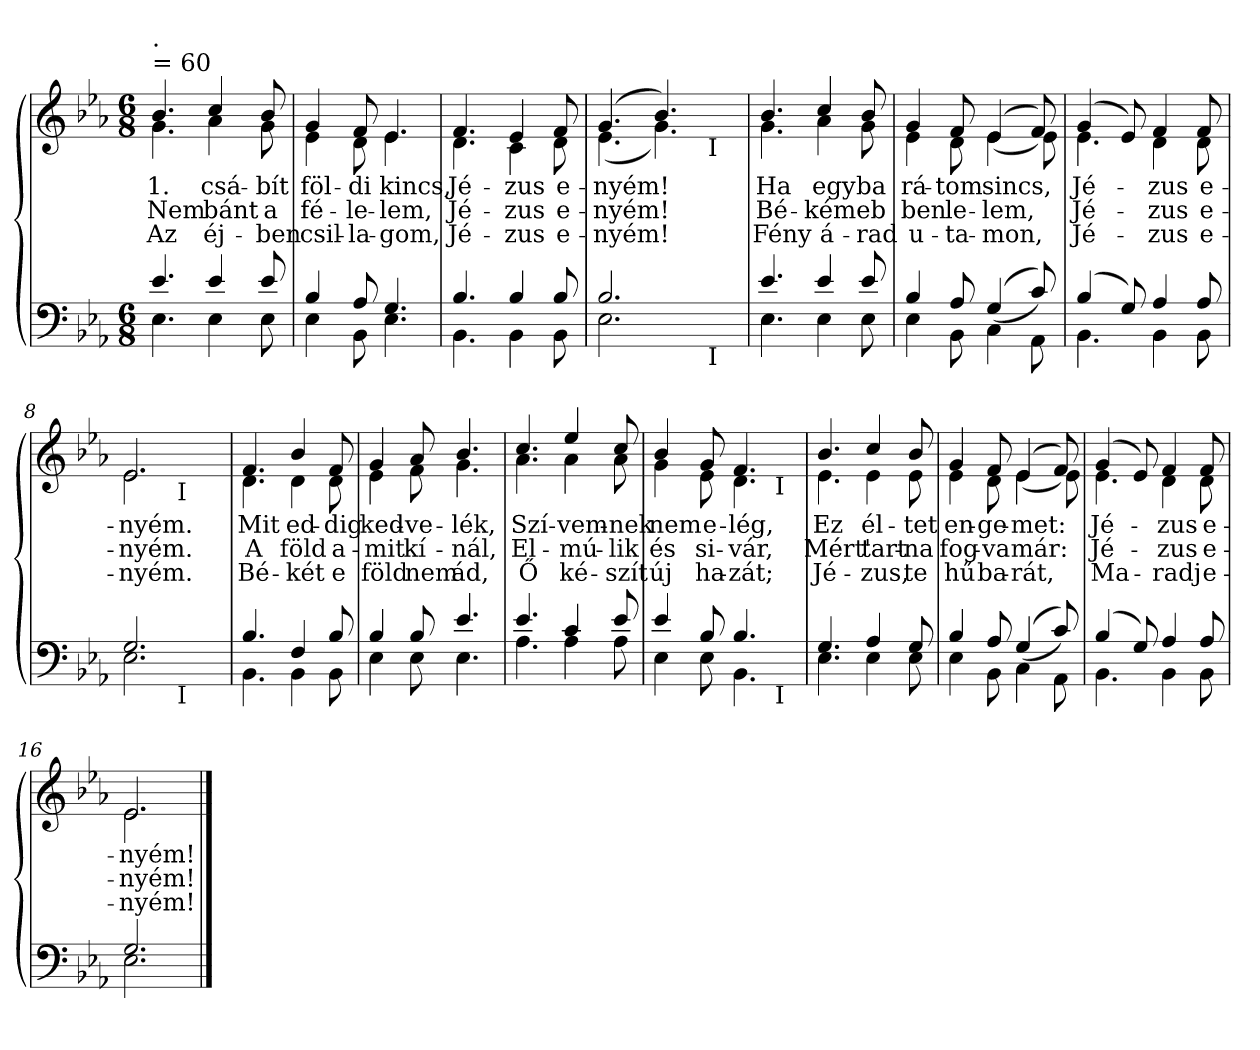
**kern	**kern	**text	**text	**text
*part2	*part1	*part1	*part1	*part1
*staff2	*staff1	*staff1	*staff1	*staff1
*clefF4	*clefG2	*	*	*
*k[b-e-a-]	*k[b-e-a-]	*	*	*
*E-:	*E-:	*	*	*
*M6/8	*M6/8	*	*	*
=1	=1	=1	=1	=1
*^	*^	*	*	*
!	!	!LO:TX:a:t== 60	!	!	!	!
!	!	!LO:TX:a:t=.	!	!	!	!
!	!	!	!	!LO:LY:b	!LO:LY:b	!LO:LY:b
4.e-/	4.E-\	4.b-/	4.g\	1.	Nem	Az
!	!	!	!	!LO:LY:b	!LO:LY:b	!LO:LY:b
4e-/	4E-\	4cc/	4a-\	csá-	bánt	éj-
!	!	!	!	!LO:LY:b	!LO:LY:b	!LO:LY:b
8e-/	8E-\	8b-/	8g\	-bít	a	-ben
=2	=2	=2	=2	=2	=2	=2
!	!	!	!	!LO:LY:b	!LO:LY:b	!LO:LY:b
4B-/	4E-\	4g/	4e-\	föl-	fé-	csil-
!	!	!	!	!LO:LY:b	!LO:LY:b	!LO:LY:b
8A-/	8BB-\	8f/	8d\	-di	-le-	-la-
!	!	!	!	!LO:LY:b	!LO:LY:b	!LO:LY:b
4.G/	4.E-\	4.e-/	4.e-\	kincs,	-lem,	-gom,
=3	=3	=3	=3	=3	=3	=3
!	!	!	!	!LO:LY:b	!LO:LY:b	!LO:LY:b
4.B-/	4.BB-\	4.f/	4.d\	Jé-	Jé-	Jé-
!	!	!	!	!LO:LY:b	!LO:LY:b	!LO:LY:b
4B-/	4BB-\	4e-/	4c\	-zus	-zus	-zus
!	!	!	!	!LO:LY:b	!LO:LY:b	!LO:LY:b
8B-/	8BB-\	8f/	8d\	e-	e-	e-
=4	=4	=4	=4	=4	=4	=4
!	!	!	!	!LO:LY:b	!LO:LY:b	!LO:LY:b
*	*^	*	*^	*	*	*
2.B-/	2.E-\	2ryy	(>4.g/	(<4.e-\	2ryy	-nyém!	-nyém!	-nyém!
.	.	.	4.b-/)	4.g\)	.	.	.	.
.	.	16.ryy	.	.	16.ryy	.	.	.
!	!	!	!	!	!LO:TX:b:t=I	!	!	!
!	!	!LO:TX:b:t=I	!	!	!	!	!	!
.	.	8ryy	.	.	8ryy	.	.	.
.	.	32ryy	.	.	32ryy	.	.	.
*	*v	*v	*	*	*	*	*	*
*	*	*	*v	*v	*	*	*
=5	=5	=5	=5	=5	=5	=5
*	*^	*	*^	*	*	*
!	!	!	!	!	!	!LO:LY:b	!LO:LY:b	!LO:LY:b
*	*v	*v	*	*	*	*	*	*
*	*	*	*v	*v	*	*	*
4.e-/	4.E-\	4.b-/	4.g\	Ha	Bé-	Fény
!	!	!	!	!LO:LY:b	!LO:LY:b	!LO:LY:b
4e-/	4E-\	4cc/	4a-\	egy	-kém	á-
!	!	!	!	!LO:LY:b	!LO:LY:b	!LO:LY:b
8e-/	8E-\	8b-/	8g\	ba­	eb­	-rad
!!LO:LB:g=z	!!
=6	=6	=6	=6	=6	=6	=6
!	!	!	!	!LO:LY:b	!LO:LY:b	!LO:LY:b
4B-/	4E-\	4g/	4e-\	rá-	ben	u-
!	!	!	!	!LO:LY:b	!LO:LY:b	!LO:LY:b
8A-/	8BB-\	8f/	8d\	-tom	le-	-ta-
!	!	!	!	!LO:LY:b	!LO:LY:b	!LO:LY:b
(<(>4G/	4C\	(<(>4e-/	4e-\	sincs,	-lem,	-mon,
8c/))	8AA-\	8f/))	8e-\	.	.	.
=7	=7	=7	=7	=7	=7	=7
!	!	!	!	!LO:LY:b	!LO:LY:b	!LO:LY:b
(>4B-/	4.BB-\	(>4g/	4.e-\	Jé-	Jé-	Jé-
8G/)	.	8e-/)	.	.	.	.
!	!	!	!	!LO:LY:b	!LO:LY:b	!LO:LY:b
4A-/	4BB-\	4f/	4d\	-zus	-zus	-zus
!	!	!	!	!LO:LY:b	!LO:LY:b	!LO:LY:b
8A-/	8BB-\	8f/	8d\	e-	e-	e-
=8	=8	=8	=8	=8	=8	=8
!	!	!	!	!LO:LY:b	!LO:LY:b	!LO:LY:b
*	*^	*	*^	*	*	*
2.G/	2.E-\	4..ryy	2.e-/	2.e-\	4..ryy	-nyém.	-nyém.	-nyém.
!	!	!	!	!	!LO:TX:b:t=I	!	!	!
!	!	!LO:TX:b:t=I	!	!	!	!	!	!
.	.	4ryy	.	.	4ryy	.	.	.
.	.	16ryy	.	.	16ryy	.	.	.
*	*v	*v	*	*	*	*	*	*
*	*	*	*v	*v	*	*	*
=9	=9	=9	=9	=9	=9	=9
*	*^	*	*^	*	*	*
!	!	!	!	!	!	!LO:LY:b	!LO:LY:b	!LO:LY:b
*	*v	*v	*	*	*	*	*	*
*	*	*	*v	*v	*	*	*
4.B-/	4.BB-\	4.f/	4.d\	Mit	A	Bé-
!	!	!	!	!LO:LY:b	!LO:LY:b	!LO:LY:b
4F/	4BB-\	4b-/	4d\	ed-	föld	-két
!	!	!	!	!LO:LY:b	!LO:LY:b	!LO:LY:b
8B-/	8BB-\	8f/	8d\	-dig	a-	e
=10	=10	=10	=10	=10	=10	=10
!	!	!	!	!LO:LY:b	!LO:LY:b	!LO:LY:b
4B-/	4E-\	4g/	4e-\	ked-	-mit	föld
!	!	!	!	!LO:LY:b	!LO:LY:b	!LO:LY:b
8B-/	8E-\	8a-/	8f\	-ve-	kí-	nem
!	!	!	!	!LO:LY:b	!LO:LY:b	!LO:LY:b
4.e-/	4.E-\	4.b-/	4.g\	-lék,	-nál,	ád,
!!LO:LB:g=z	!!
=11	=11	=11	=11	=11	=11	=11
!	!	!	!	!LO:LY:b	!LO:LY:b	!LO:LY:b
4.e-/	4.A-\	4.cc/	4.a-\	Szí-	El-	Ő
!	!	!	!	!LO:LY:b	!LO:LY:b	!LO:LY:b
4c/	4A-\	4ee-/	4a-\	-vem-	-mú-	ké-
!	!	!	!	!LO:LY:b	!LO:LY:b	!LO:LY:b
8e-/	8A-\	8cc/	8a-\	-nek	-lik	-szít
=12	=12	=12	=12	=12	=12	=12
!	!	!	!	!LO:LY:b	!LO:LY:b	!LO:LY:b
*	*^	*	*^	*	*	*
4e-/	4E-\	2ryy	4b-/	4g\	2ryy	nem	és	új
!	!	!	!	!	!	!LO:LY:b	!LO:LY:b	!LO:LY:b
8B-/	8E-\	.	8g/	8e-\	.	e-	si-	ha-
!	!	!	!	!	!	!LO:LY:b	!LO:LY:b	!LO:LY:b
4.B-/	4.BB-\	.	4.f/	4.d\	.	-lég,	-vár,	-zát;
.	.	16ryy	.	.	16ryy	.	.	.
!	!	!	!	!	!LO:TX:b:t=I	!	!	!
!	!	!LO:TX:b:t=I	!	!	!	!	!	!
.	.	8.ryy	.	.	8.ryy	.	.	.
*	*v	*v	*	*	*	*	*	*
*	*	*	*v	*v	*	*	*
=13	=13	=13	=13	=13	=13	=13
*	*^	*	*^	*	*	*
!	!	!	!	!	!	!LO:LY:b	!LO:LY:b	!LO:LY:b
*	*v	*v	*	*	*	*	*	*
*	*	*	*v	*v	*	*	*
4.G/	4.E-\	4.b-/	4.e-\	Ez	Mért'	Jé-
!	!	!	!	!LO:LY:b	!LO:LY:b	!LO:LY:b
4A-/	4E-\	4cc/	4e-\	él-	tart-	-zus,
!	!	!	!	!LO:LY:b	!LO:LY:b	!LO:LY:b
8G/	8E-\	8b-/	8e-\	-tet	-na	te
=14	=14	=14	=14	=14	=14	=14
!	!	!	!	!LO:LY:b	!LO:LY:b	!LO:LY:b
4B-/	4E-\	4g/	4e-\	en-	fog-	hű
!	!	!	!	!LO:LY:b	!LO:LY:b	!LO:LY:b
8A-/	8BB-\	8f/	8d\	-ge-	-va	ba-
!	!	!	!	!LO:LY:b	!LO:LY:b	!LO:LY:b
(<(>4G/	4C\	(<(>4e-/	4e-\	-met:	már:	-rát,
8c/))	8AA-\	8f/))	8e-\	.	.	.
=15	=15	=15	=15	=15	=15	=15
!	!	!	!	!LO:LY:b	!LO:LY:b	!LO:LY:b
(>4B-/	4.BB-\	(>4g/	4.e-\	Jé-	Jé-	Ma-
8G/)	.	8e-/)	.	.	.	.
!	!	!	!	!LO:LY:b	!LO:LY:b	!LO:LY:b
4A-/	4BB-\	4f/	4d\	-zus	-zus	-radj
!	!	!	!	!LO:LY:b	!LO:LY:b	!LO:LY:b
8A-/	8BB-\	8f/	8d\	e-	e-	e-
=16	=16	=16	=16	=16	=16	=16
!	!	!	!	!LO:LY:b	!LO:LY:b	!LO:LY:b
2.G/	2.E-\	2.e-/	2.e-\	-nyém!	-nyém!	-nyém!
*v	*v	*	*	*	*	*
*	*v	*v	*	*	*
==	==	==	==	==
*-	*-	*-	*-	*-
